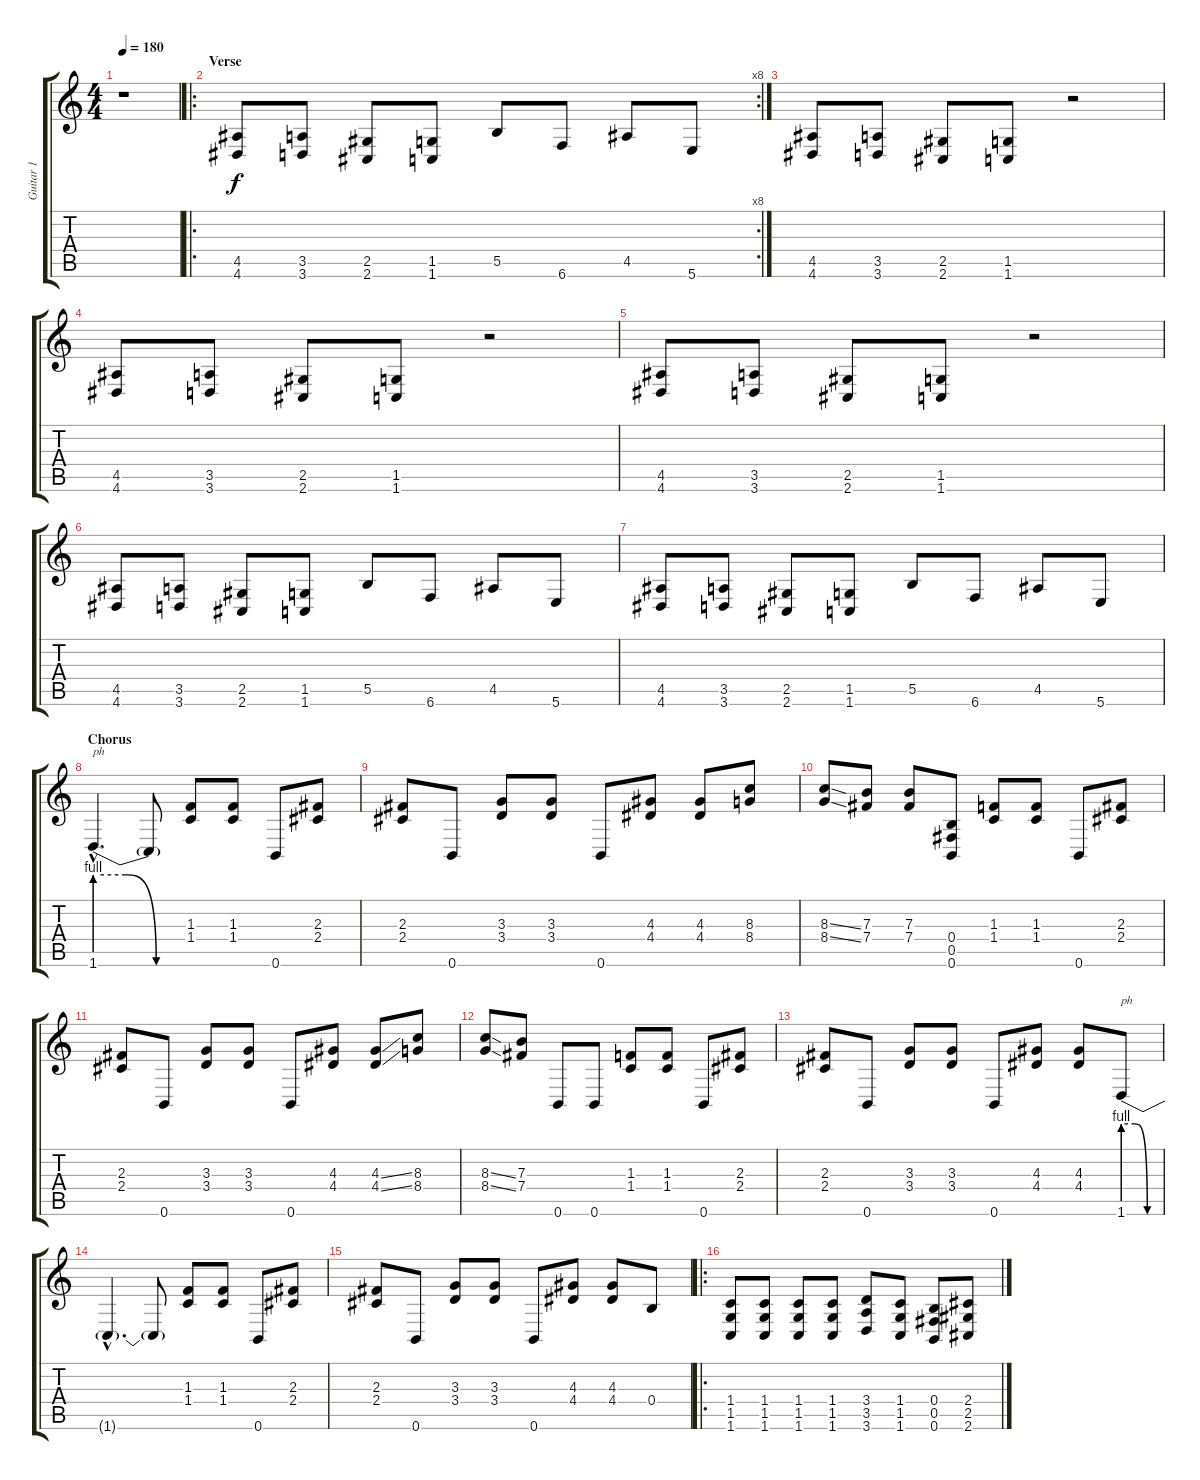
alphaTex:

\track ("Guitar 1" "Guitar 1") {instrument distortionguitar}
\staff {score tabs}
\tuning (Db4 Ab3 E3 B2 Gb2 B1) {hide}
\ts (4 4)
\tempo 180
\clef g2
\ks c
r.1{dy f} |
\ro
\rc 8
\section ("" "Verse")
(4.5 4.6).8 (3.5 3.6).8 (2.5 2.6).8 (1.5 1.6).8 5.5.8 6.6.8 4.5.8 5.6.8 |
(4.5 4.6).8 (3.5 3.6).8 (2.5 2.6).8 (1.5 1.6).8 r.2 |
(4.5 4.6).8 (3.5 3.6).8 (2.5 2.6).8 (1.5 1.6).8 r.2 |
(4.5 4.6).8 (3.5 3.6).8 (2.5 2.6).8 (1.5 1.6).8 r.2 |
(4.5 4.6).8 (3.5 3.6).8 (2.5 2.6).8 (1.5 1.6).8 5.5.8 6.6.8 4.5.8 5.6.8 |
(4.5 4.6).8 (3.5 3.6).8 (2.5 2.6).8 (1.5 1.6).8 5.5.8 6.6.8 4.5.8 5.6.8 |
\section ("" "Chorus")
1.6{be (custom 0 4 20 4 40 0 60 0) hac}.4{d txt "ph"} 1.6{t}.8 (1.3 1.4).8 (1.3 1.4).8 0.6.8 (2.3 2.4).8 |
(2.3 2.4).8 0.6.8 (3.3 3.4).8 (3.3 3.4).8 0.6.8 (4.3 4.4).8 (4.3 4.4).8 (8.3 8.4).8 |
(8.3{ss} 8.4{ss}).8 (7.3 7.4).8 (7.3 7.4).8 (0.4 0.5 0.6).8 (1.3 1.4).8 (1.3 1.4).8 0.6.8 (2.3 2.4).8 |
(2.3 2.4).8 0.6.8 (3.3 3.4).8 (3.3 3.4).8 0.6.8 (4.3 4.4).8 (4.3{ss} 4.4{ss}).8 (8.3 8.4).8 |
(8.3{ss} 8.4{ss}).8 (7.3 7.4).8 0.6.8 0.6.8 (1.3 1.4).8 (1.3 1.4).8 0.6.8 (2.3 2.4).8 |
(2.3 2.4).8 0.6.8 (3.3 3.4).8 (3.3 3.4).8 0.6.8 (4.3 4.4).8 (4.3 4.4).8 1.6{be (custom 0 4 20 4 40 0 60 0)}.8{txt "ph"} |
1.6{hac t}.4{d} 1.6{t}.8 (1.3 1.4).8 (1.3 1.4).8 0.6.8 (2.3 2.4).8 |
(2.3 2.4).8 0.6.8 (3.3 3.4).8 (3.3 3.4).8 0.6.8 (4.3 4.4).8 (4.3 4.4).8 0.4.8 |
\ro
(1.4 1.5 1.6).8 (1.4 1.5 1.6).8 (1.4 1.5 1.6).8 (1.4 1.5 1.6).8 (3.4 3.5 3.6).8 (1.4 1.5 1.6).8 (0.4 0.5 0.6).8 (2.4 2.5 2.6).8
